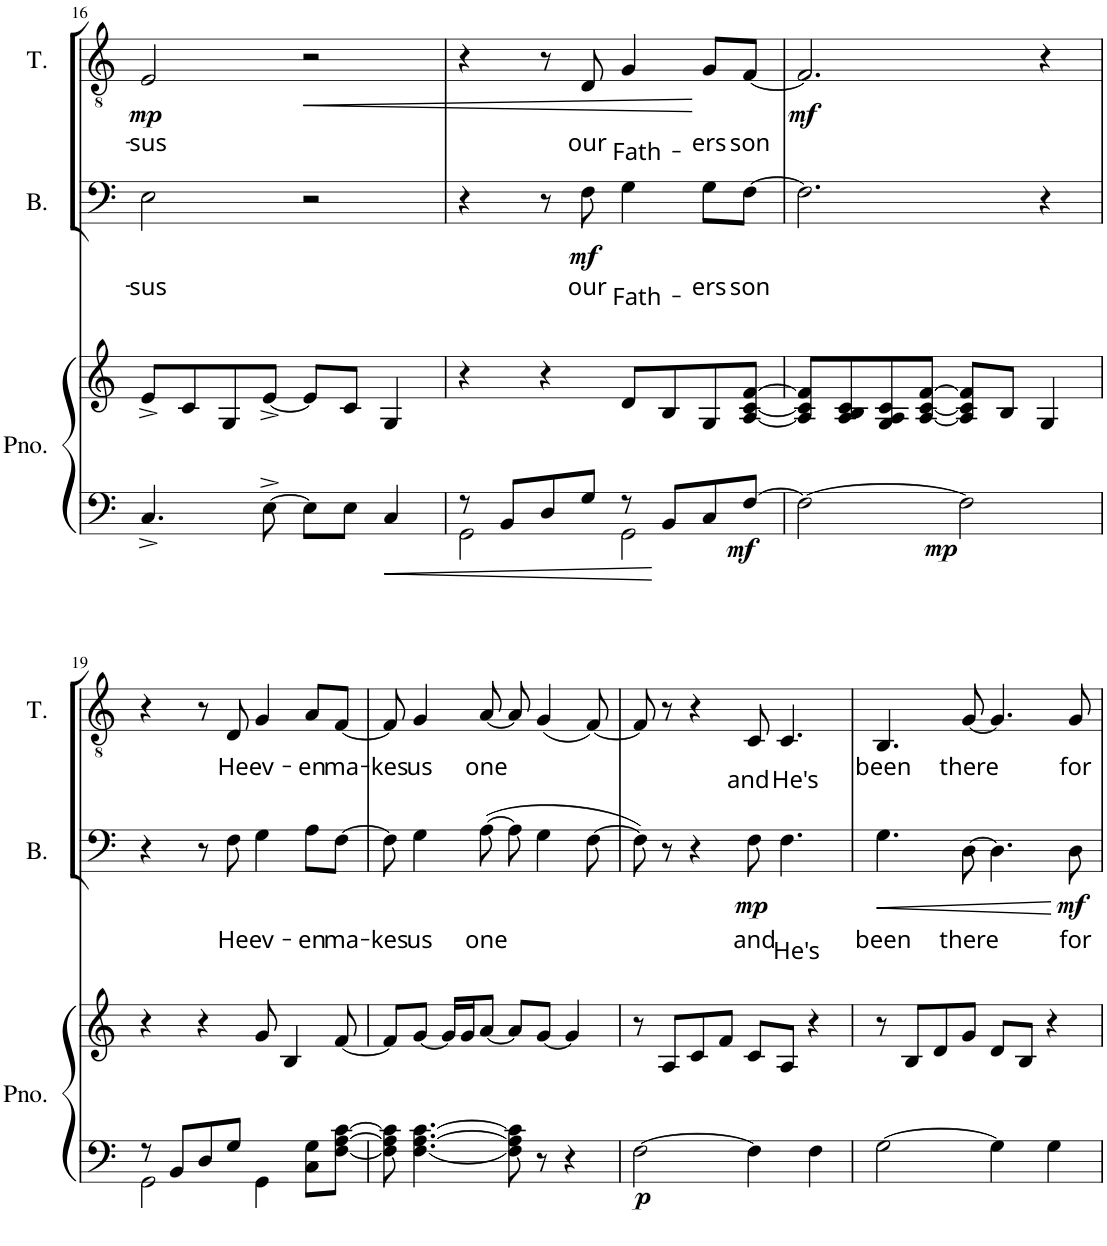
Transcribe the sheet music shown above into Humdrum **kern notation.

**kern	**kern	**dynam	**kern	**text	**dynam	**kern	**text	**dynam
*part3	*part3	*part3	*part2	*part2	*part2	*part1	*part1	*part1
*staff4	*staff3	*staff3/4	*staff2	*staff2	*staff2	*staff1	*staff1	*staff1
*I"Piano	*	*	*I"Bass	*	*	*I"Tenor	*	*
*I'Pno.	*	*	*I'B.	*	*	*I'T.	*	*
!!LO:PB:g=z
*clefF4	*clefG2	*	*clefF4	*	*	*clefGv2	*	*
*	*	*	*	*	*	*Trd-7c-12	*	*
*k[]	*k[]	*	*k[]	*	*	*k[]	*	*
*M4/4	*M4/4	*	*M4/4	*	*	*M4/4	*	*
=16	=16	=16	=16	=16	=16	=16	=16	=16
!	!	!	!	!LO:LY:b	!	!	!LO:LY:b	!LO:DY:b
4.C^/	8e^/L	.	2E\	-sus	.	2E/	-sus	mp
.	8c/	.	.	.	.	.	.	.
.	8G/	.	.	.	.	.	.	.
[8E^\	[8e^/J	.	.	.	.	.	.	.
!	!	!	!	!	!	!	!	!LO:HP:b
8E\L]	8e/L]	.	2r	.	.	2r	.	<
8E\J	8c/J	.	.	.	.	.	.	.
4C/	4G/	.	.	.	.	.	.	.
=17	=17	=17	=17	=17	=17	=17	=17	=17
*^	*	*	*	*	*	*	*	*
8r	2GG\	4r	.	4r	.	.	4r	.	.
8BB/L	.	.	.	.	.	.	.	.	.
8D/	.	4r	.	8r	.	.	8r	.	.
!	!	!	!	!	!LO:LY:b	!LO:DY:b	!	!LO:LY:b	!
8G/J	.	.	.	8F\	our	mf	8D/	our	.
!	!	!	!	!	!LO:LY:b	!	!	!LO:LY:b	!
8r	2GG\	8d/L	.	4G\	Fath-	.	4G/	Fath-	.
8BB/L	.	8B/	.	.	.	.	.	.	.
!	!	!	!	!	!LO:LY:b	!	!	!LO:LY:b	!
8C/	.	8G/	.	8G\L	-ers	.	8G/L	-ers	[
!	!	!	!LO:DY:b=2	!	!LO:LY:b	!	!	!LO:LY:b	!
[8F/J	.	[8A/ [8c/ [8f/J	mf	[8F\J	son	.	[8F/J	son	.
*v	*v	*	*	*	*	*	*	*	*
=18	=18	=18	=18	=18	=18	=18	=18	=18
!	!	!	!	!	!	!	!	!LO:DY:b
2F\_	8A/] 8c/] 8f/]L	.	2.F\]	.	.	2.F/]	.	mf
.	8A/ 8B/ 8c/	.	.	.	.	.	.	.
.	8G/ 8A/ 8c/	.	.	.	.	.	.	.
.	[8A/ [8c/ [8f/J	.	.	.	.	.	.	.
!	!	!LO:DY:b=2	!	!	!	!	!	!
2F\]	8A/] 8c/] 8f/]L	mp	.	.	.	.	.	.
.	8B/J	.	.	.	.	.	.	.
.	4G/	.	4r	.	.	4r	.	.
!!LO:LB:g=z
=19	=19	=19	=19	=19	=19	=19	=19	=19
*^	*	*	*	*	*	*	*	*
8r	2GG\	4r	.	4r	.	.	4r	.	.
8BB/L	.	.	.	.	.	.	.	.	.
8D/	.	4r	.	8r	.	.	8r	.	.
!	!	!	!	!	!LO:LY:b	!	!	!LO:LY:b	!
8G/J	.	.	.	8F\	-He	.	8D/	-He	.
!	!	!	!	!	!LO:LY:b	!	!	!LO:LY:b	!
4GG\	2ryy	8g/	.	4G\	ev-	.	4G/	ev-	.
.	.	4B/	.	.	.	.	.	.	.
!	!	!	!	!	!LO:LY:b	!	!	!LO:LY:b	!
8C\ 8G\L	.	.	.	8A\L	-en	.	8A/L	-en	.
!	!	!	!	!	!LO:LY:b	!	!	!LO:LY:b	!
[8F\ [8A\ [8c\J	.	[8f/	.	[8F\J	ma-	.	[8F/J	ma-	.
*v	*v	*	*	*	*	*	*	*	*
=20	=20	=20	=20	=20	=20	=20	=20	=20
!	!	!	!	!LO:LY:b	!	!	!LO:LY:b	!
8F\] 8A\] 8c\]	8f/L]	.	8F\]	-kes	.	8F/]	-kes	.
!	!	!	!	!LO:LY:b	!	!	!LO:LY:b	!
[4.F\ [4.A\ [4.c\	[8g/J	.	4G\	us	.	4G/	us	.
.	16g/LL]	.	.	.	.	.	.	.
.	16g/J	.	.	.	.	.	.	.
!	!	!	!	!LO:LY:b	!	!	!LO:LY:b	!
.	[8a/J	.	([8A\	one	.	[8A/	one	.
8F\] 8A\] 8c\]	8a/L]	.	8A\]	.	.	8A/]	.	.
8r	[8g/J	.	4G\	.	.	(4G/	.	.
4r	4g/]	.	.	.	.	.	.	.
.	.	.	[8F\	.	.	[8F/)	.	.
=21	=21	=21	=21	=21	=21	=21	=21	=21
!	!	!LO:DY:b=2	!	!	!	!	!	!
[2F\	8r	p	8F\])	.	.	8F/]	.	.
.	8A/L	.	8r	.	.	8r	.	.
.	8c/	.	4r	.	.	4r	.	.
.	8f/J	.	.	.	.	.	.	.
!	!	!	!	!LO:LY:b	!LO:DY:b	!	!LO:LY:b	!
4F\]	8c/L	.	8F\	and	mp	8C/	and	.
!	!	!	!	!LO:LY:b	!	!	!LO:LY:b	!
.	8A/J	.	4.F\	He's	.	4.C/	He's	.
4F\	4r	.	.	.	.	.	.	.
=22	=22	=22	=22	=22	=22	=22	=22	=22
!	!	!	!	!LO:LY:b	!LO:HP:b	!	!LO:LY:b	!
[2G\	8r	.	4.G\	been	<	4.BB/	been	.
.	8B/L	.	.	.	.	.	.	.
.	8d/	.	.	.	.	.	.	.
!	!	!	!	!LO:LY:b	!	!	!LO:LY:b	!
.	8g/J	.	[8D\	there	.	[8G/	there	.
4G\]	8d/L	.	4.D\]	.	.	4.G/]	.	.
.	8B/J	.	.	.	.	.	.	.
4G\	4r	.	.	.	.	.	.	.
!	!	!	!	!LO:LY:b	!LO:DY:n=1:b	!	!LO:LY:b	!
.	.	.	8D\	for	[ mf	8G/	for	.
=	=	=	=	=	=	=	=	=
*-	*-	*-	*-	*-	*-	*-	*-	*-
